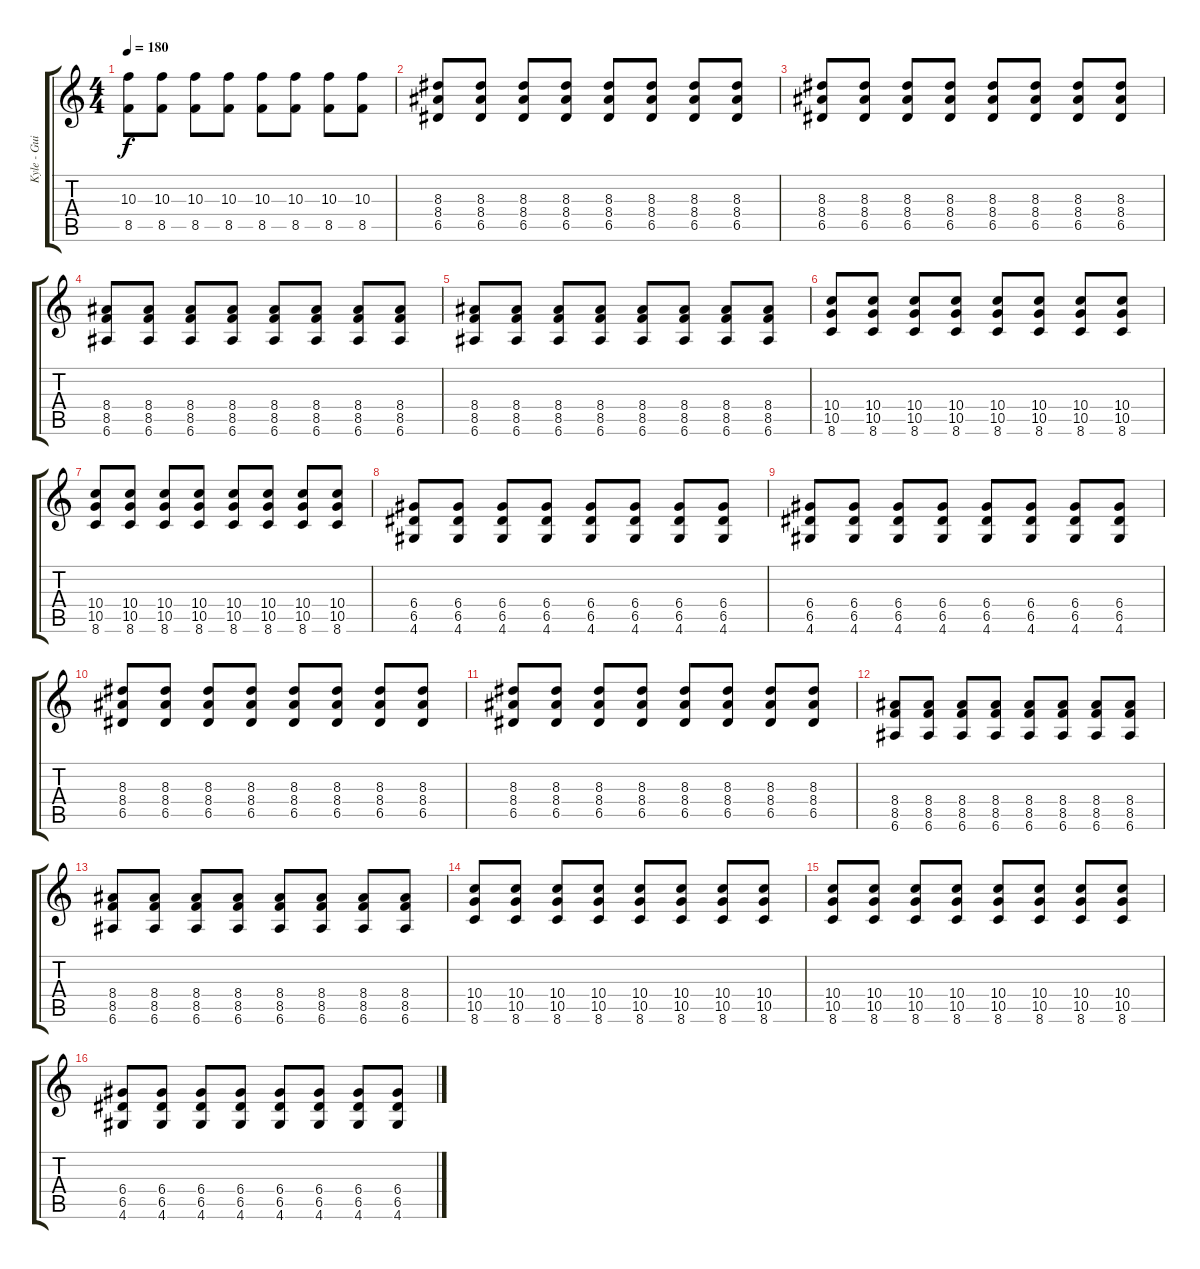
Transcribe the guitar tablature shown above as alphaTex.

\track ("Kyle - Guitar" "Kyle - Gui") {instrument distortionguitar}
\staff {score tabs}
\tuning (E4 B3 G3 D3 A2 E2) {hide}
\ts (4 4)
\tempo 180
\clef g2
\ks c
(10.3 8.5).8{dy f} (10.3 8.5).8 (10.3 8.5).8 (10.3 8.5).8 (10.3 8.5).8 (10.3 8.5).8 (10.3 8.5).8 (10.3 8.5).8 |
(8.3 8.4 6.5).8 (8.3 8.4 6.5).8 (8.3 8.4 6.5).8 (8.3 8.4 6.5).8 (8.3 8.4 6.5).8 (8.3 8.4 6.5).8 (8.3 8.4 6.5).8 (8.3 8.4 6.5).8 |
(8.3 8.4 6.5).8 (8.3 8.4 6.5).8 (8.3 8.4 6.5).8 (8.3 8.4 6.5).8 (8.3 8.4 6.5).8 (8.3 8.4 6.5).8 (8.3 8.4 6.5).8 (8.3 8.4 6.5).8 |
(8.4 8.5 6.6).8 (8.4 8.5 6.6).8 (8.4 8.5 6.6).8 (8.4 8.5 6.6).8 (8.4 8.5 6.6).8 (8.4 8.5 6.6).8 (8.4 8.5 6.6).8 (8.4 8.5 6.6).8 |
(8.4 8.5 6.6).8 (8.4 8.5 6.6).8 (8.4 8.5 6.6).8 (8.4 8.5 6.6).8 (8.4 8.5 6.6).8 (8.4 8.5 6.6).8 (8.4 8.5 6.6).8 (8.4 8.5 6.6).8 |
(10.4 10.5 8.6).8 (10.4 10.5 8.6).8 (10.4 10.5 8.6).8 (10.4 10.5 8.6).8 (10.4 10.5 8.6).8 (10.4 10.5 8.6).8 (10.4 10.5 8.6).8 (10.4 10.5 8.6).8 |
(10.4 10.5 8.6).8 (10.4 10.5 8.6).8 (10.4 10.5 8.6).8 (10.4 10.5 8.6).8 (10.4 10.5 8.6).8 (10.4 10.5 8.6).8 (10.4 10.5 8.6).8 (10.4 10.5 8.6).8 |
(6.4 6.5 4.6).8 (6.4 6.5 4.6).8 (6.4 6.5 4.6).8 (6.4 6.5 4.6).8 (6.4 6.5 4.6).8 (6.4 6.5 4.6).8 (6.4 6.5 4.6).8 (6.4 6.5 4.6).8 |
(6.4 6.5 4.6).8 (6.4 6.5 4.6).8 (6.4 6.5 4.6).8 (6.4 6.5 4.6).8 (6.4 6.5 4.6).8 (6.4 6.5 4.6).8 (6.4 6.5 4.6).8 (6.4 6.5 4.6).8 |
(8.3 8.4 6.5).8 (8.3 8.4 6.5).8 (8.3 8.4 6.5).8 (8.3 8.4 6.5).8 (8.3 8.4 6.5).8 (8.3 8.4 6.5).8 (8.3 8.4 6.5).8 (8.3 8.4 6.5).8 |
(8.3 8.4 6.5).8 (8.3 8.4 6.5).8 (8.3 8.4 6.5).8 (8.3 8.4 6.5).8 (8.3 8.4 6.5).8 (8.3 8.4 6.5).8 (8.3 8.4 6.5).8 (8.3 8.4 6.5).8 |
(8.4 8.5 6.6).8 (8.4 8.5 6.6).8 (8.4 8.5 6.6).8 (8.4 8.5 6.6).8 (8.4 8.5 6.6).8 (8.4 8.5 6.6).8 (8.4 8.5 6.6).8 (8.4 8.5 6.6).8 |
(8.4 8.5 6.6).8 (8.4 8.5 6.6).8 (8.4 8.5 6.6).8 (8.4 8.5 6.6).8 (8.4 8.5 6.6).8 (8.4 8.5 6.6).8 (8.4 8.5 6.6).8 (8.4 8.5 6.6).8 |
(10.4 10.5 8.6).8 (10.4 10.5 8.6).8 (10.4 10.5 8.6).8 (10.4 10.5 8.6).8 (10.4 10.5 8.6).8 (10.4 10.5 8.6).8 (10.4 10.5 8.6).8 (10.4 10.5 8.6).8 |
(10.4 10.5 8.6).8 (10.4 10.5 8.6).8 (10.4 10.5 8.6).8 (10.4 10.5 8.6).8 (10.4 10.5 8.6).8 (10.4 10.5 8.6).8 (10.4 10.5 8.6).8 (10.4 10.5 8.6).8 |
(6.4 6.5 4.6).8 (6.4 6.5 4.6).8 (6.4 6.5 4.6).8 (6.4 6.5 4.6).8 (6.4 6.5 4.6).8 (6.4 6.5 4.6).8 (6.4 6.5 4.6).8 (6.4 6.5 4.6).8
